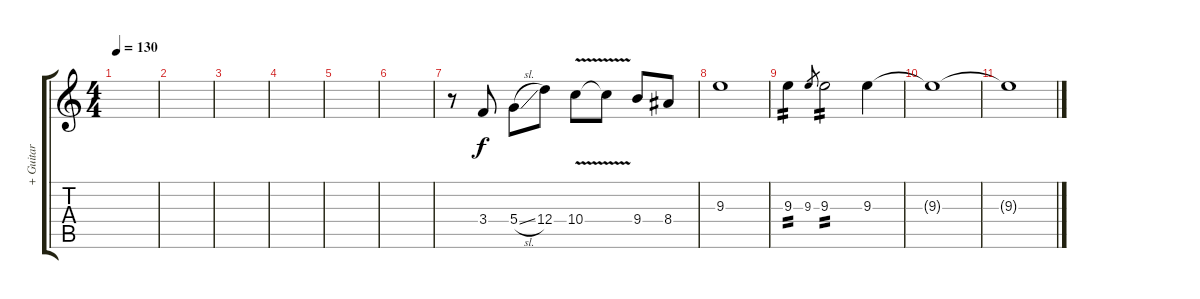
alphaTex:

\track ("+ Guitar " "+ Guitar ") {instrument distortionguitar}
\staff {score tabs}
\tuning (E4 B3 G3 D3 A2 E2) {hide}
\ts (4 4)
\tempo 130
\clef g2
\ks c
|
|
|
|
|
|
r.8 3.4.8 5.4{sl}.8 12.4.8 10.4{v}.8 10.4{t}.8 9.4.8 8.4.8 |
9.3.1 |
9.3.4{tp 2 volume 9} 9.3.8{gr} 9.3.2{tp 2} 9.3.4 |
9.3{t}.1 |
9.3{t}.1
